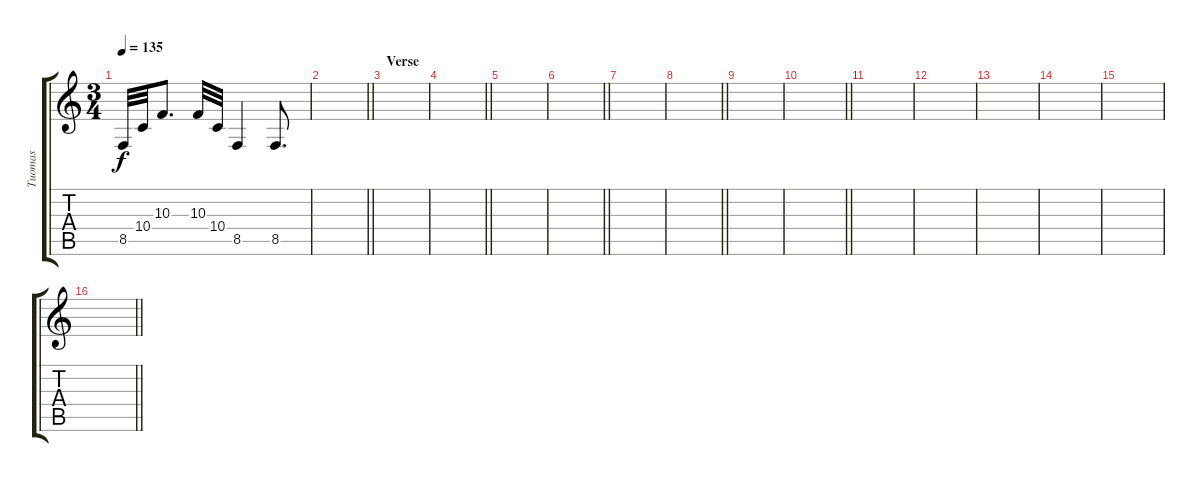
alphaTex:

\track ("Tuomas" "Tuomas") {instrument glockenspiel}
\staff {score tabs}
\tuning (E4 B3 G3 D3 A2 E2) {hide}
\ts (3 4)
\tempo 135
\clef g2
\ks c
8.5.32{dy f} 10.4.32 10.3.8{d} 10.3.32 10.4.32 8.5.4 8.5.8{d} |
\barLineRight lightlight
|
\section ("" "Verse")
|
\barLineRight lightlight
|
|
\barLineRight lightlight
|
|
\barLineRight lightlight
|
|
\barLineRight lightlight
|
|
|
|
|
|
\barLineRight lightlight
